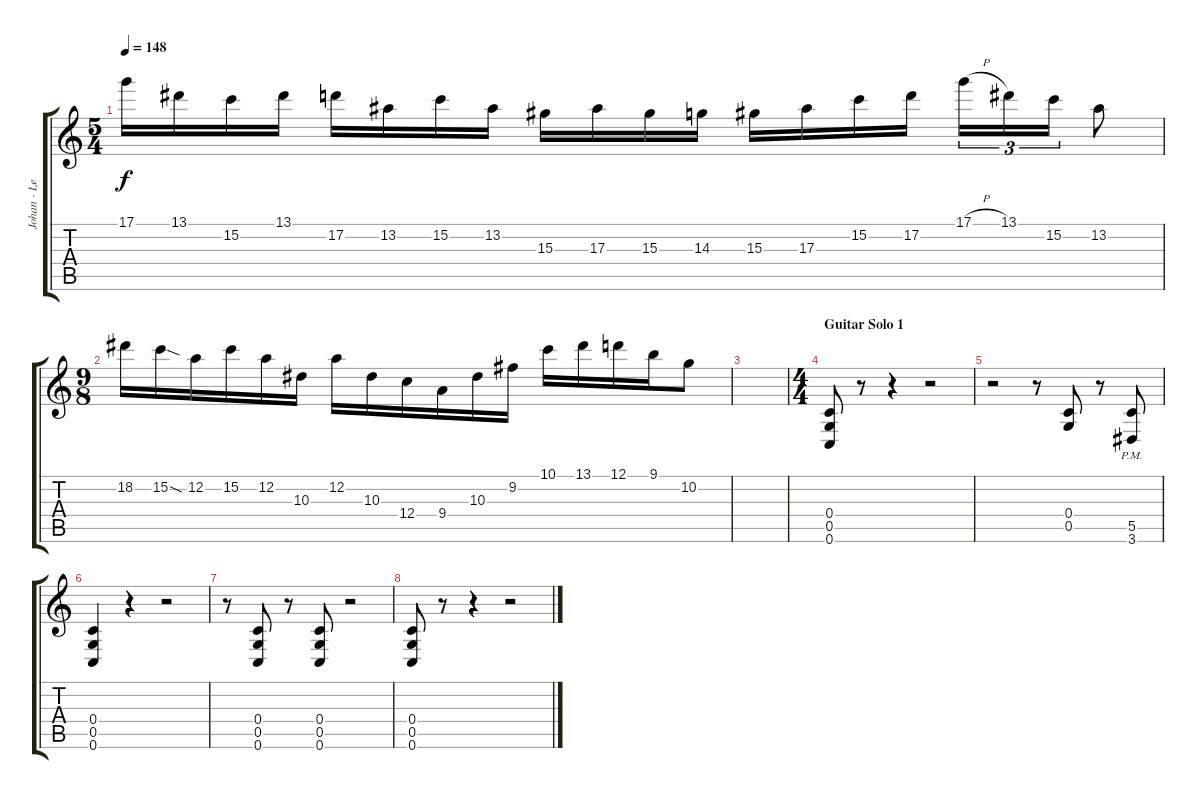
\track ("Johan - Lead Guitar" "Johan - Le") {instrument distortionguitar}
\staff {score tabs}
\tuning (D4 A3 F3 C3 G2 C2) {hide}
\ts (5 4)
\tempo 148
\clef g2
\ks c
17.1.16{dy f} 13.1.16 15.2.16 13.1.16 17.2.16 13.2.16 15.2.16 13.2.16 15.3.16 17.3.16 15.3.16 14.3.16 15.3.16 17.3.16 15.2.16 17.2.16 17.1{h}.16{tu (3 2)} 13.1.16{tu (3 2)} 15.2.16{tu (3 2)} 13.2.8 |
\ts (9 8)
18.2.16 15.2{sod}.16 12.2.16 15.2.16 12.2.16 10.3.16 12.2.16 10.3.16 12.4.16 9.4.16 10.3.16 9.2.16 10.1.16 13.1.16 12.1.16 9.1.16 10.2.8 |
|
\ts (4 4)
\section ("" "Guitar Solo 1")
(0.4 0.5 0.6).8 r.8 r.4 r.2 |
r.2 r.8 (0.4 0.5).8 r.8 (5.5{pm} 3.6).8 |
(0.4 0.5 0.6).4 r.4 r.2 |
r.8 (0.4 0.5 0.6).8 r.8 (0.4 0.5 0.6).8 r.2 |
(0.4 0.5 0.6).8 r.8 r.4 r.2
